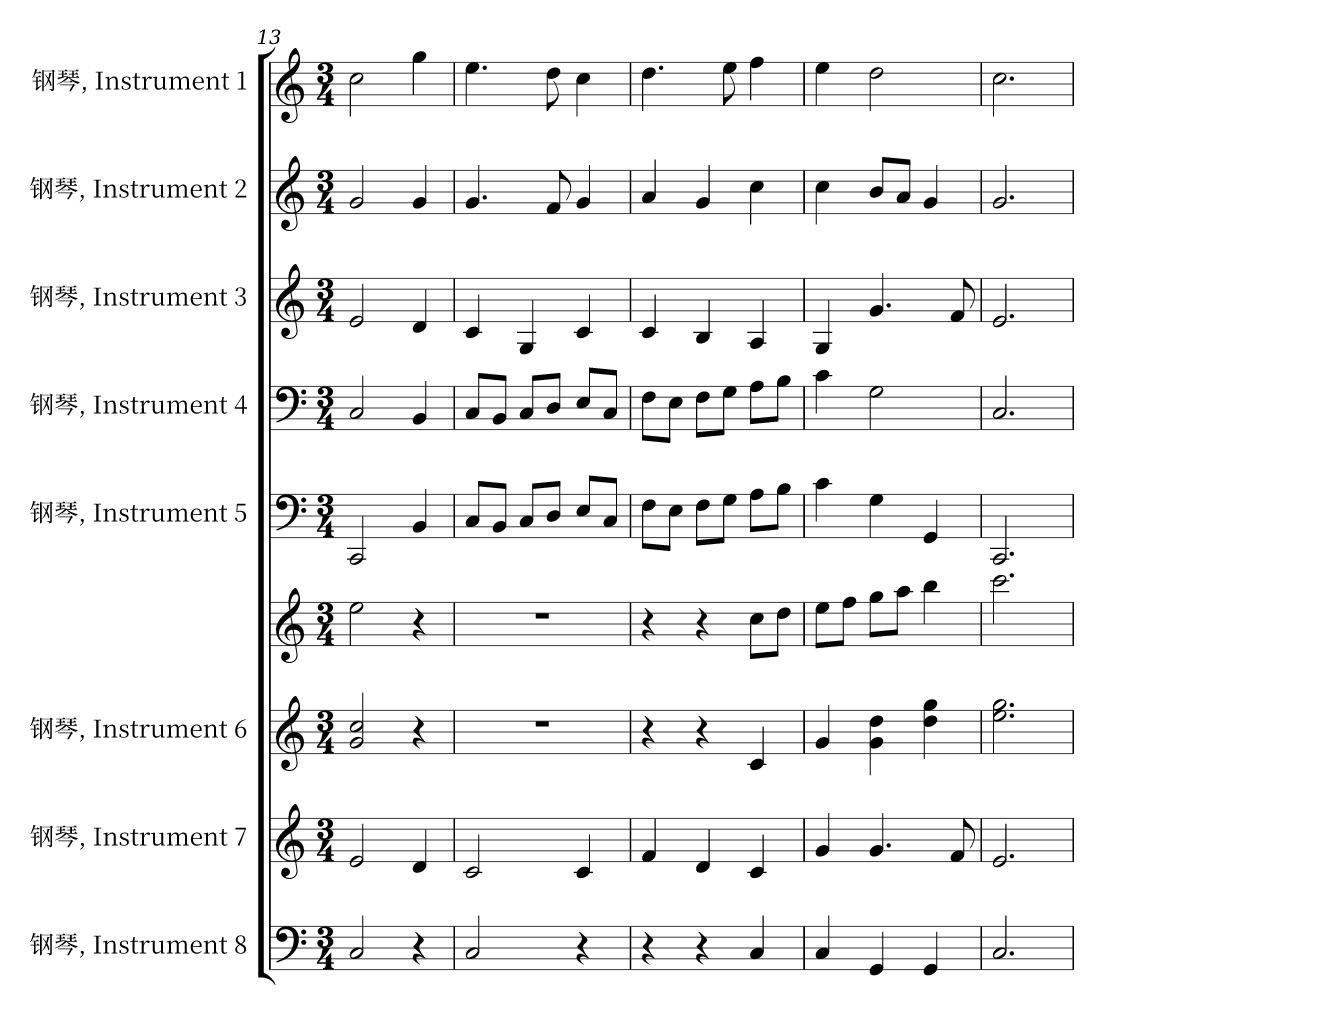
**kern	**kern	**kern	**kern	**kern	**kern	**kern	**kern	**kern
*part8	*part7	*part6	*part6	*part5	*part4	*part3	*part2	*part1
*staff9	*staff8	*staff7	*staff6	*staff5	*staff4	*staff3	*staff2	*staff1
*I"钢琴, Instrument 8	*I"钢琴, Instrument 7	*I"钢琴, Instrument 6	*	*I"钢琴, Instrument 5	*I"钢琴, Instrument 4	*I"钢琴, Instrument 3	*I"钢琴, Instrument 2	*I"钢琴, Instrument 1
*clefF4	*clefG2	*clefG2	*clefG2	*clefF4	*clefF4	*clefG2	*clefG2	*clefG2
*k[]	*k[]	*k[]	*k[]	*k[]	*k[]	*k[]	*k[]	*k[]
*M3/4	*M3/4	*M3/4	*M3/4	*M3/4	*M3/4	*M3/4	*M3/4	*M3/4
=13	=13	=13	=13	=13	=13	=13	=13	=13
2C/	2e/	2g/ 2cc/	2ee\	2CC/	2C/	2e/	2g/	2cc\
4r	4d/	4r	4r	4BB/	4BB/	4d/	4g/	4gg\
=14	=14	=14	=14	=14	=14	=14	=14	=14
2C/	2c/	2.r	2.r	8C/L	8C/L	4c/	4.g/	4.ee\
.	.	.	.	8BB/J	8BB/J	.	.	.
.	.	.	.	8C/L	8C/L	4G/	.	.
.	.	.	.	8D/J	8D/J	.	8f/	8dd\
4r	4c/	.	.	8E/L	8E/L	4c/	4g/	4cc\
.	.	.	.	8C/J	8C/J	.	.	.
=15	=15	=15	=15	=15	=15	=15	=15	=15
4r	4f/	4r	4r	8F\L	8F\L	4c/	4a/	4.dd\
.	.	.	.	8E\J	8E\J	.	.	.
4r	4d/	4r	4r	8F\L	8F\L	4B/	4g/	.
.	.	.	.	8G\J	8G\J	.	.	8ee\
4C/	4c/	4c/	8cc\L	8A\L	8A\L	4A/	4cc\	4ff\
.	.	.	8dd\J	8B\J	8B\J	.	.	.
=16	=16	=16	=16	=16	=16	=16	=16	=16
4C/	4g/	4g/	8ee\L	4c\	4c\	4G/	4cc\	4ee\
.	.	.	8ff\J	.	.	.	.	.
4GG/	4.g/	4g\ 4dd\	8gg\L	4G\	2G\	4.g/	8b/L	2dd\
.	.	.	8aa\J	.	.	.	8a/J	.
4GG/	.	4dd\ 4gg\	4bb\	4GG/	.	.	4g/	.
.	8f/	.	.	.	.	8f/	.	.
=17	=17	=17	=17	=17	=17	=17	=17	=17
2.C/	2.e/	2.ee\ 2.gg\	2.ccc\	2.CC/	2.C/	2.e/	2.g/	2.cc\
=	=	=	=	=	=	=	=	=
*-	*-	*-	*-	*-	*-	*-	*-	*-
